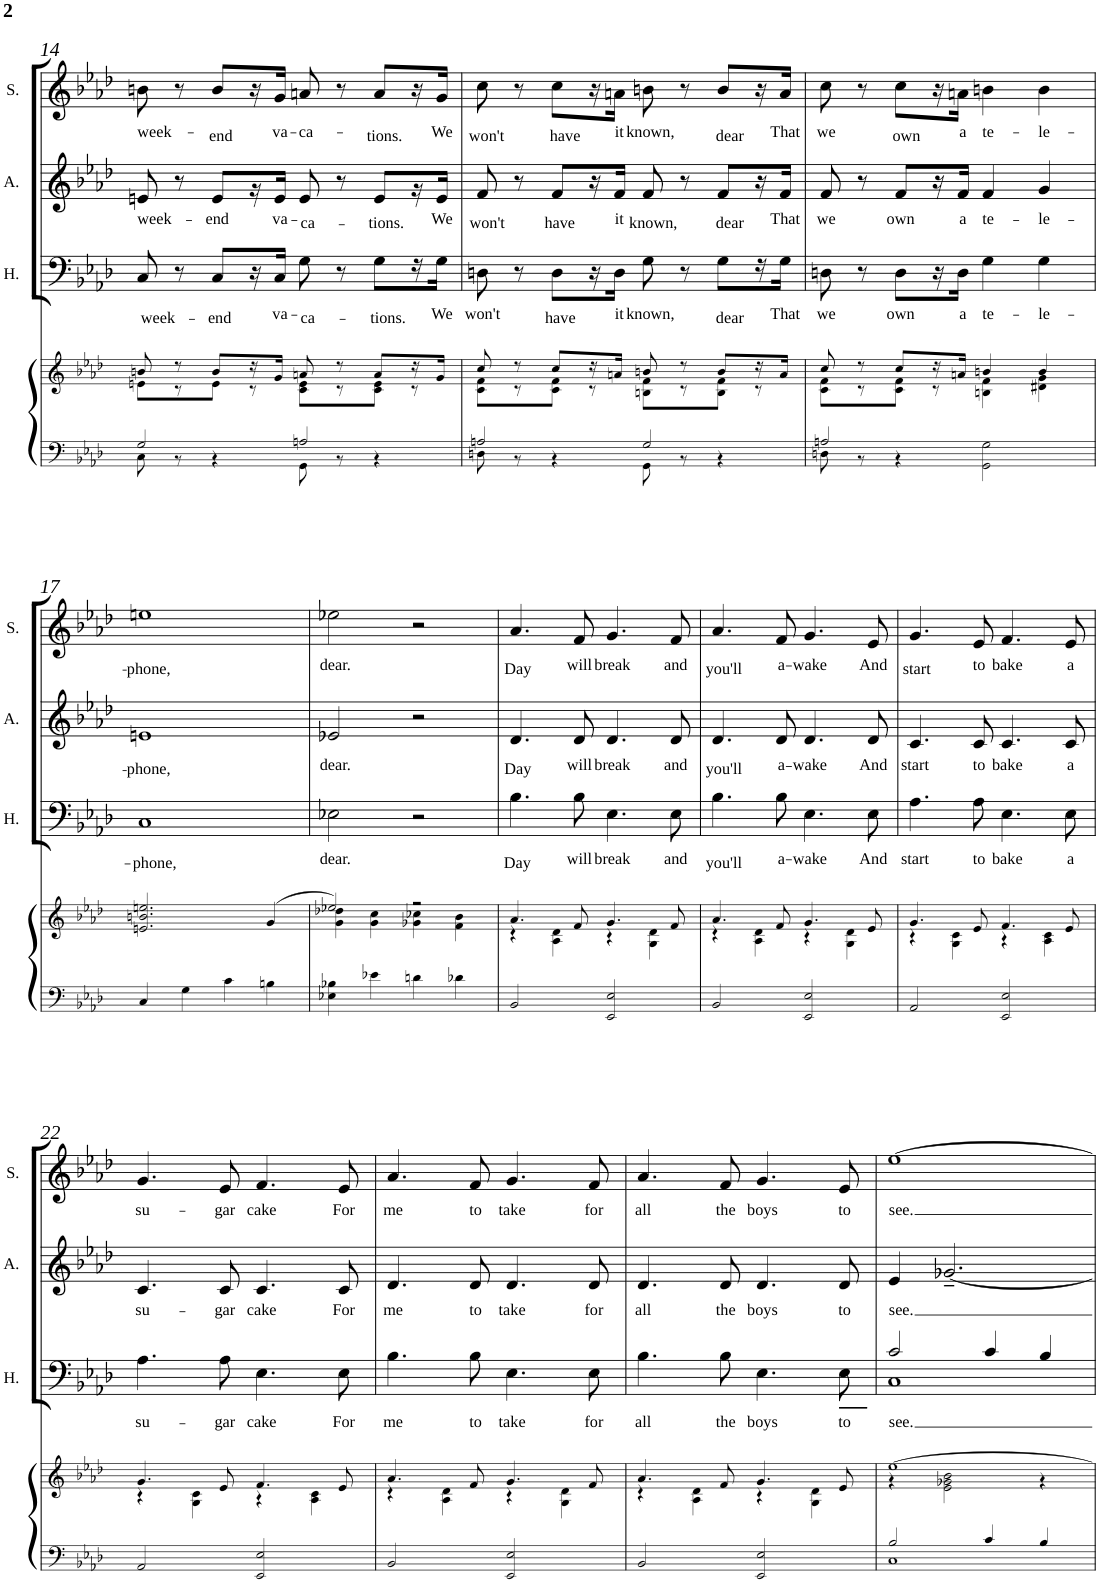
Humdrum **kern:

**kern	**kern	**kern	**text	**kern	**text	**kern	**text
*part4	*part4	*part3	*part3	*part2	*part2	*part1	*part1
*staff5	*staff4	*staff3	*staff3	*staff2	*staff2	*staff1	*staff1
*	*	*I"Hommes	*	*I"Alto	*	*I"Soprano	*
*	*	*I'H.	*	*I'A.	*	*I'S.	*
!!LO:PB:g=z
*clefF4	*clefG2	*clefF4	*	*clefG2	*	*clefG2	*
*k[b-e-a-d-]	*k[b-e-a-d-]	*k[b-e-a-d-]	*	*k[b-e-a-d-]	*	*k[b-e-a-d-]	*
*A-:	*A-:	*A-:	*	*A-:	*	*A-:	*
*M4/4	*M4/4	*M4/4	*	*M4/4	*	*M4/4	*
=14	=14	=14	=14	=14	=14	=14	=14
*^	*^	*	*	*	*	*	*
!	!	!	!	!	!LO:LY:b	!	!LO:LY:b	!	!LO:LY:b
2G/	8C\	8bn/	8en\L	8C/	week-	8en/	week-	8bn\	week-
.	8r	8r	8r	8r	.	8r	.	8r	.
!	!	!	!	!	!LO:LY:b	!	!LO:LY:b	!	!LO:LY:b
.	4r	8b/L	8e\J	8C/L	-end	8e/L	-end	8b/L	-end
.	.	16r	8r	16r	.	16r	.	16r	.
!	!	!	!	!	!LO:LY:b	!	!LO:LY:b	!	!LO:LY:b
.	.	16g/JJ	.	16C/JJ	va-	16e/JJ	va-	16g/JJ	va-
!	!	!	!	!	!LO:LY:b	!	!LO:LY:b	!	!LO:LY:b
2An/	8GG\	8an/	8c\ 8e\L	8G\	-ca-	8e/	-ca-	8an/	-ca-
.	8r	8r	8r	8r	.	8r	.	8r	.
!	!	!	!	!	!LO:LY:b	!	!LO:LY:b	!	!LO:LY:b
.	4r	8a/L	8c\ 8e\J	8G\L	-tions.	8e/L	-tions.	8a/L	-tions.
.	.	16r	8r	16r	.	16r	.	16r	.
!	!	!	!	!	!LO:LY:b	!	!LO:LY:b	!	!LO:LY:b
.	.	16g/JJ	.	16G\JJ	We	16e/JJ	We	16g/JJ	We
=15	=15	=15	=15	=15	=15	=15	=15	=15	=15
!	!	!	!	!	!LO:LY:b	!	!LO:LY:b	!	!LO:LY:b
2An/	8Dn\	8cc/	8c\ 8f\L	8Dn\	won't	8f/	won't	8cc\	won't
.	8r	8r	8r	8r	.	8r	.	8r	.
!	!	!	!	!	!LO:LY:b	!	!LO:LY:b	!	!LO:LY:b
.	4r	8cc/L	8c\ 8f\J	8D\L	have	8f/L	have	8cc\L	have
.	.	16r	8r	16r	.	16r	.	16r	.
!	!	!	!	!	!LO:LY:b	!	!LO:LY:b	!	!LO:LY:b
.	.	16an/JJ	.	16D\JJ	it	16f/JJ	it	16an\JJ	it
!	!	!	!	!	!LO:LY:b	!	!LO:LY:b	!	!LO:LY:b
2G/	8GG\	8bn/	8Bn\ 8f\L	8G\	known,	8f/	known,	8bn\	known,
.	8r	8r	8r	8r	.	8r	.	8r	.
!	!	!	!	!	!LO:LY:b	!	!LO:LY:b	!	!LO:LY:b
.	4r	8b/L	8B\ 8f\J	8G\L	dear	8f/L	dear	8b/L	dear
.	.	16r	8r	16r	.	16r	.	16r	.
!	!	!	!	!	!LO:LY:b	!	!LO:LY:b	!	!LO:LY:b
.	.	16a/JJ	.	16G\JJ	That	16f/JJ	That	16a/JJ	That
=16	=16	=16	=16	=16	=16	=16	=16	=16	=16
!	!	!	!	!	!LO:LY:b	!	!LO:LY:b	!	!LO:LY:b
2An/	8Dn\	8cc/	8c\ 8f\L	8Dn\	we	8f/	we	8cc\	we
.	8r	8r	8r	8r	.	8r	.	8r	.
!	!	!	!	!	!LO:LY:b	!	!LO:LY:b	!	!LO:LY:b
.	4r	8cc/L	8c\ 8f\J	8D\L	own	8f/L	own	8cc\L	own
.	.	16r	8r	16r	.	16r	.	16r	.
!	!	!	!	!	!LO:LY:b	!	!LO:LY:b	!	!LO:LY:b
.	.	16an/JJ	.	16D\JJ	a	16f/JJ	a	16an\JJ	a
!	!	!	!	!	!LO:LY:b	!	!LO:LY:b	!	!LO:LY:b
2GG\ 2G\	2GG	4bn/	4Bn\ 4f\	4G\	te-	4f/	te-	4bn\	te-
!	!	!	!	!	!LO:LY:b	!	!LO:LY:b	!	!LO:LY:b
.	.	4b/	4d#X\ 4g\	4G\	-le-	4g/	-le-	4b\	-le-
*v	*v	*	*	*	*	*	*	*	*
!!LO:LB:g=z
=17	=17	=17	=17	=17	=17	=17	=17	=17
!	!	!	!	!LO:LY:b	!	!LO:LY:b	!	!LO:LY:b
*	*v	*v	*	*	*	*	*	*
4C/	2.en/ 2.bn/ 2.een/	1C	-phone,	1en	-phone,	1een	-phone,
4G\	.	.	.	.	.	.	.
4c\	.	.	.	.	.	.	.
4Bn\	(>4g/	.	.	.	.	.	.
=18	=18	=18	=18	=18	=18	=18	=18
*	*^	*	*	*	*	*	*
!	!	!	!	!LO:LY:b	!	!LO:LY:b	!	!LO:LY:b
4E-X\ 4B-X\	2ee-X/)	4g\ 4dd-X\	2E-X\	dear.	2e-X/	dear.	2ee-X\	dear.
4e-X\	.	4g\ 4cc\	.	.	.	.	.	.
4dn\	2r	4g-X\ 4cc-X\	2r	.	2r	.	2r	.
4d-X\	.	4f\ 4b-\	.	.	.	.	.	.
=19	=19	=19	=19	=19	=19	=19	=19	=19
!	!	!	!	!LO:LY:b	!	!LO:LY:b	!	!LO:LY:b
2BB-/	4.a-/	4r	4.B-\	Day	4.d-/	Day	4.a-/	Day
.	.	4A-\ 4d-\	.	.	.	.	.	.
!	!	!	!	!LO:LY:b	!	!LO:LY:b	!	!LO:LY:b
.	8f/	.	8B-\	will	8d-/	will	8f/	will
!	!	!	!	!LO:LY:b	!	!LO:LY:b	!	!LO:LY:b
2EE-/ 2E-/	4.g/	4r	4.E-\	break	4.d-/	break	4.g/	break
.	.	4G\ 4d-\	.	.	.	.	.	.
!	!	!	!	!LO:LY:b	!	!LO:LY:b	!	!LO:LY:b
.	8f/	.	8E-\	and	8d-/	and	8f/	and
=20	=20	=20	=20	=20	=20	=20	=20	=20
!	!	!	!	!LO:LY:b	!	!LO:LY:b	!	!LO:LY:b
2BB-/	4.a-/	4r	4.B-\	you'll	4.d-/	you'll	4.a-/	you'll
.	.	4A-\ 4d-\	.	.	.	.	.	.
!	!	!	!	!LO:LY:b	!	!LO:LY:b	!	!LO:LY:b
.	8f/	.	8B-\	a-	8d-/	a-	8f/	a-
!	!	!	!	!LO:LY:b	!	!LO:LY:b	!	!LO:LY:b
2EE-/ 2E-/	4.g/	4r	4.E-\	-wake	4.d-/	-wake	4.g/	-wake
.	.	4G\ 4d-\	.	.	.	.	.	.
!	!	!	!	!LO:LY:b	!	!LO:LY:b	!	!LO:LY:b
.	8e-/	.	8E-\	And	8d-/	And	8e-/	And
=21	=21	=21	=21	=21	=21	=21	=21	=21
!	!	!	!	!LO:LY:b	!	!LO:LY:b	!	!LO:LY:b
2AA-/	4.g/	4r	4.A-\	start	4.c/	start	4.g/	start
.	.	4G\ 4c\	.	.	.	.	.	.
!	!	!	!	!LO:LY:b	!	!LO:LY:b	!	!LO:LY:b
.	8e-/	.	8A-\	to	8c/	to	8e-/	to
!	!	!	!	!LO:LY:b	!	!LO:LY:b	!	!LO:LY:b
2EE-/ 2E-/	4.f/	4r	4.E-\	bake	4.c/	bake	4.f/	bake
.	.	4A-\ 4c\	.	.	.	.	.	.
!	!	!	!	!LO:LY:b	!	!LO:LY:b	!	!LO:LY:b
.	8e-/	.	8E-\	a	8c/	a	8e-/	a
!!LO:LB:g=z
=22	=22	=22	=22	=22	=22	=22	=22	=22
!	!	!	!	!LO:LY:b	!	!LO:LY:b	!	!LO:LY:b
2AA-/	4.g/	4r	4.A-\	su-	4.c/	su-	4.g/	su-
.	.	4G\ 4c\	.	.	.	.	.	.
!	!	!	!	!LO:LY:b	!	!LO:LY:b	!	!LO:LY:b
.	8e-/	.	8A-\	-gar	8c/	-gar	8e-/	-gar
!	!	!	!	!LO:LY:b	!	!LO:LY:b	!	!LO:LY:b
2EE-/ 2E-/	4.f/	4r	4.E-\	cake	4.c/	cake	4.f/	cake
.	.	4A-\ 4c\	.	.	.	.	.	.
!	!	!	!	!LO:LY:b	!	!LO:LY:b	!	!LO:LY:b
.	8e-/	.	8E-\	For	8c/	For	8e-/	For
=23	=23	=23	=23	=23	=23	=23	=23	=23
!	!	!	!	!LO:LY:b	!	!LO:LY:b	!	!LO:LY:b
2BB-/	4.a-/	4r	4.B-\	me	4.d-/	me	4.a-/	me
.	.	4A-\ 4d-\	.	.	.	.	.	.
!	!	!	!	!LO:LY:b	!	!LO:LY:b	!	!LO:LY:b
.	8f/	.	8B-\	to	8d-/	to	8f/	to
!	!	!	!	!LO:LY:b	!	!LO:LY:b	!	!LO:LY:b
2EE-/ 2E-/	4.g/	4r	4.E-\	take	4.d-/	take	4.g/	take
.	.	4G\ 4d-\	.	.	.	.	.	.
!	!	!	!	!LO:LY:b	!	!LO:LY:b	!	!LO:LY:b
.	8f/	.	8E-\	for	8d-/	for	8f/	for
=24	=24	=24	=24	=24	=24	=24	=24	=24
!	!	!	!	!LO:LY:b	!	!LO:LY:b	!	!LO:LY:b
2BB-/	4.a-/	4r	4.B-\	all	4.d-/	all	4.a-/	all
.	.	4A-\ 4d-\	.	.	.	.	.	.
!	!	!	!	!LO:LY:b	!	!LO:LY:b	!	!LO:LY:b
.	8f/	.	8B-\	the	8d-/	the	8f/	the
!	!	!	!	!LO:LY:b	!	!LO:LY:b	!	!LO:LY:b
2EE-/ 2E-/	4.g/	4r	4.E-\	boys	4.d-/	boys	4.g/	boys
.	.	4G\ 4d-\	.	.	.	.	.	.
!	!	!	!	!LO:LY:b	!	!LO:LY:b	!	!LO:LY:b
.	8e-/	.	8E-\	to	8d-/	to	8e-/	to
=25	=25	=25	=25	=25	=25	=25	=25	=25
*^	*	*	*	*	*	*	*	*
!	!	!	!	!	!LO:LY:b	!	!LO:LY:b	!	!LO:LY:b
*	*	*	*	*^	*	*	*	*	*
2B-/	1C	[>1ee-	4r	2c/	1C	see.	4e-/	see.	[1ee-	see.
.	.	.	2e-\ 2g-X\ 2b-\	.	.	.	[2.g-X~</	.	.	.
4c/	.	.	.	4c/	.	.	.	.	.	.
4B-/	.	.	4r	4B-/	.	.	.	.	.	.
*v	*v	*	*	*v	*v	*	*	*	*	*
*	*v	*v	*	*	*	*	*	*
=	=	=	=	=	=	=	=
*-	*-	*-	*-	*-	*-	*-	*-
